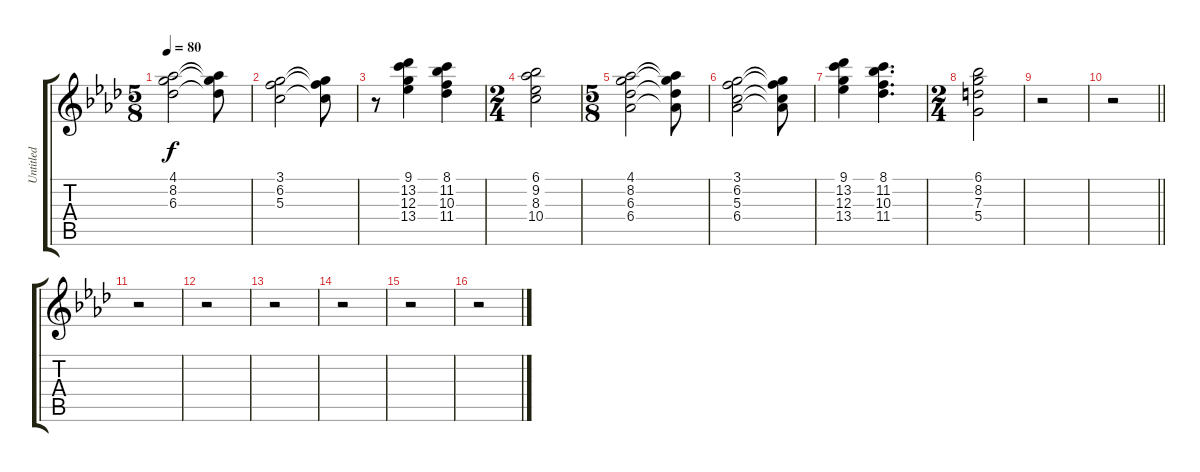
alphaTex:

\track ("Untitled" "Untitled") {instrument acousticguitarnylon}
\staff {score tabs}
\tuning (E4 B3 G3 D3 A2 E2) {hide}
\ts (5 8)
\tempo 80
\clef g2
\ks ab
(4.1 8.2 6.3).2{dy f} (4.1{t} 8.2{t} 6.3{t}).8 |
(3.1 6.2 5.3).2 (3.1{t} 6.2{t} 5.3{t}).8 |
r.8 (9.1 13.2 12.3 13.4).4 (8.1 11.2 10.3 11.4).4 |
\ts (2 4)
(6.1 9.2 8.3 10.4).2 |
\ts (5 8)
(4.1 8.2 6.3 6.4).2 (4.1{t} 8.2{t} 6.3{t} 6.4{t}).8 |
(3.1 6.2 5.3 6.4).2 (3.1{t} 6.2{t} 5.3{t} 6.4{t}).8 |
(9.1 13.2 12.3 13.4).4 (8.1 11.2 10.3 11.4).4{d} |
\ts (2 4)
(6.1 8.2 7.3 5.4).2 |
r.2 |
\barLineRight lightlight
r.2 |
r.2 |
r.2 |
r.2 |
r.2 |
r.2 |
r.2
